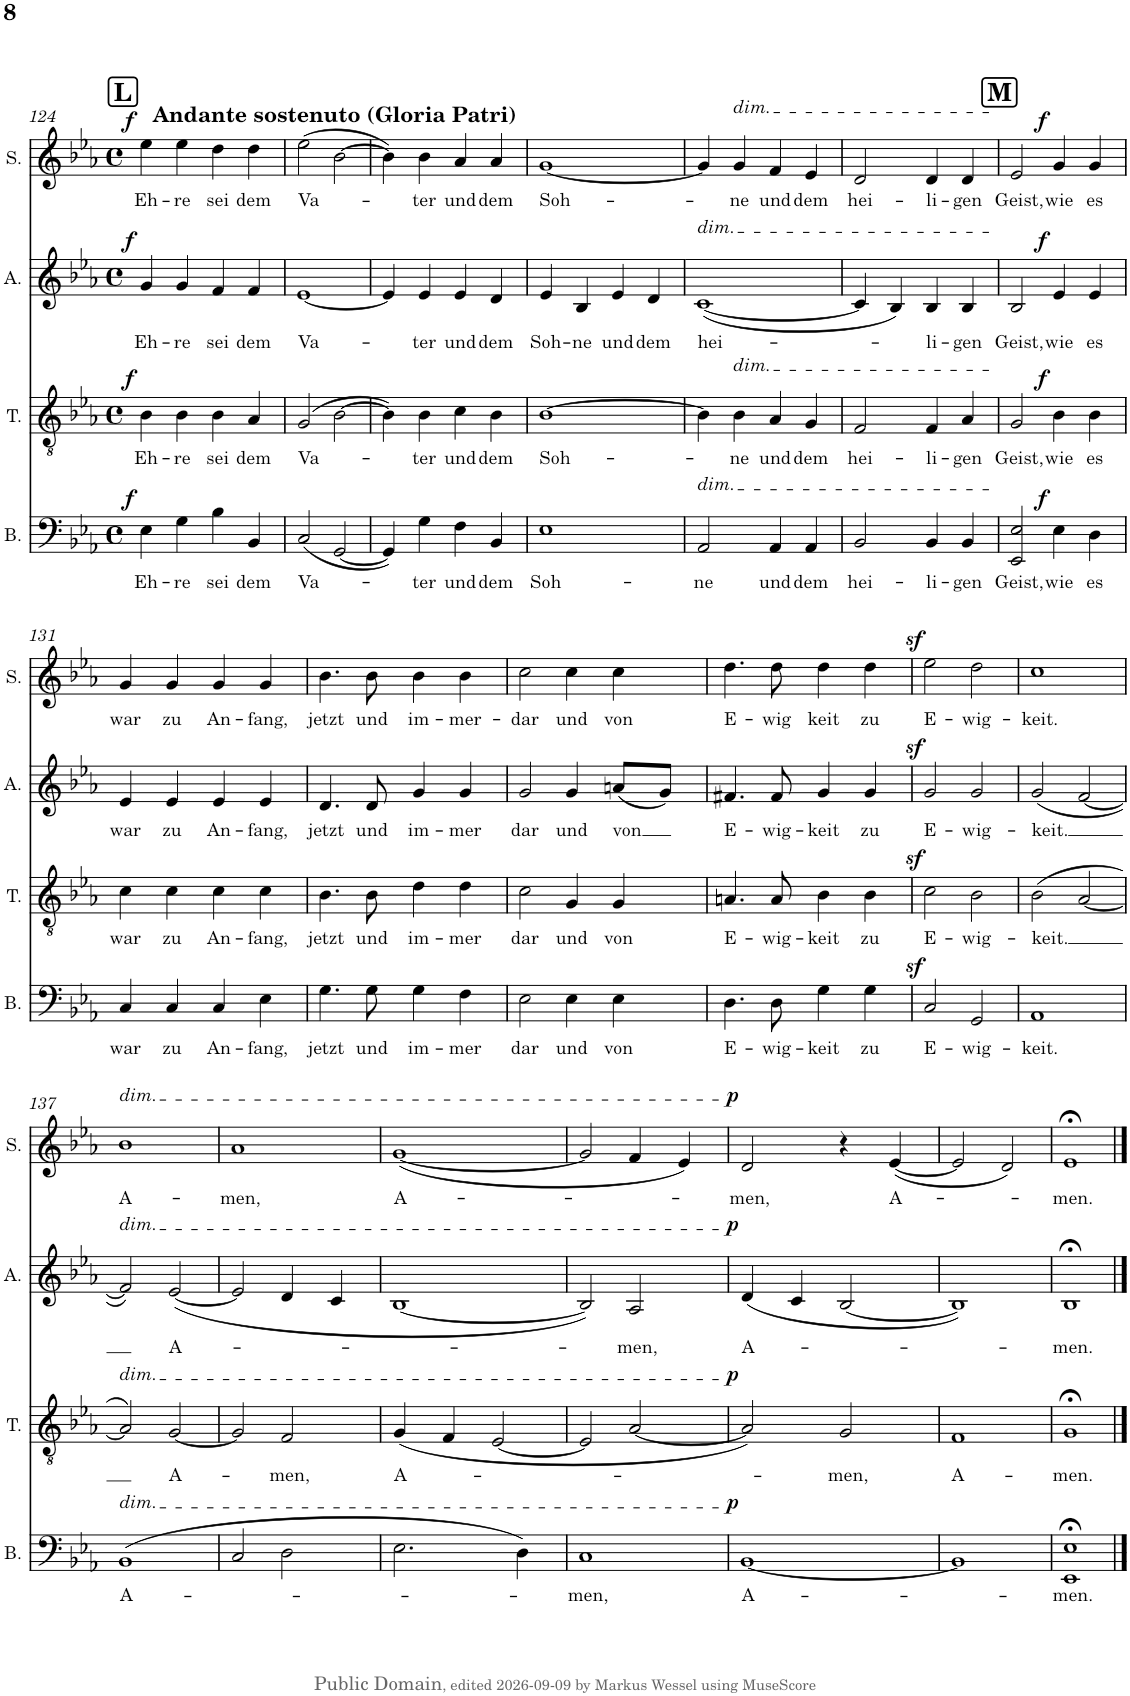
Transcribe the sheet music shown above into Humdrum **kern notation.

**kern	**text	**dynam	**kern	**text	**dynam	**kern	**text	**dynam	**kern	**text	**dynam
*part4	*part4	*part4	*part3	*part3	*part3	*part2	*part2	*part2	*part1	*part1	*part1
*staff4	*staff4	*staff4	*staff3	*staff3	*staff3	*staff2	*staff2	*staff2	*staff1	*staff1	*staff1
*I"Bass	*	*	*I"Tenor	*	*	*I"Alt	*	*	*I"Sopran	*	*
*I'B.	*	*	*I'T.	*	*	*I'A.	*	*	*I'S.	*	*
!!LO:PB:g=z
*clefF4	*	*	*clefGv2	*	*	*clefG2	*	*	*clefG2	*	*
*Trd1c2	*	*	*Trd1c2	*	*	*Trd1c2	*	*	*Trd1c2	*	*
*k[b-e-a-]	*	*	*k[b-e-a-]	*	*	*k[b-e-a-]	*	*	*k[b-e-a-]	*	*
*M4/4	*	*	*M4/4	*	*	*M4/4	*	*	*M4/4	*	*
*met(c)	*	*	*met(c)	*	*	*met(c)	*	*	*met(c)	*	*
!!LO:REH:place=s1:a:B:cj:fs=14:t=L
=124	=124	=124	=124	=124	=124	=124	=124	=124	=124	=124	=124
!	!	!	!	!	!	!	!	!	!LO:TX:a:B:t=Andante sostenuto (Gloria Patri)	!	!
!	!LO:LY:b	!LO:DY:a	!	!LO:LY:b	!LO:DY:a	!	!LO:LY:b	!LO:DY:a	!	!LO:LY:b	!LO:DY:a
4E-\	Eh-	f	4B-\	Eh-	f	4g/	Eh-	f	4ee-\	Eh-	f
!	!LO:LY:b	!	!	!LO:LY:b	!	!	!LO:LY:b	!	!	!LO:LY:b	!
4G\	-re	.	4B-\	-re	.	4g/	-re	.	4ee-\	-re	.
!	!LO:LY:b	!	!	!LO:LY:b	!	!	!LO:LY:b	!	!	!LO:LY:b	!
4B-\	sei	.	4B-\	sei	.	4f/	sei	.	4dd\	sei	.
!	!LO:LY:b	!	!	!LO:LY:b	!	!	!LO:LY:b	!	!	!LO:LY:b	!
4BB-/	dem	.	4A-/	dem	.	4f/	dem	.	4dd\	dem	.
=125	=125	=125	=125	=125	=125	=125	=125	=125	=125	=125	=125
!	!LO:LY:b	!	!	!LO:LY:b	!	!	!LO:LY:b	!	!	!LO:LY:b	!
(2C/	Va-	.	(2G/	Va-	.	[1e-	Va-	.	(2ee-\	Va-	.
[2GG/	.	.	[2B-\	.	.	.	.	.	[2b-\	.	.
=126	=126	=126	=126	=126	=126	=126	=126	=126	=126	=126	=126
4GG/])	.	.	4B-\])	.	.	4e-/]	.	.	4b-\])	.	.
!	!LO:LY:b	!	!	!LO:LY:b	!	!	!LO:LY:b	!	!	!LO:LY:b	!
4G\	-ter	.	4B-\	-ter	.	4e-/	-ter	.	4b-\	-ter	.
!	!LO:LY:b	!	!	!LO:LY:b	!	!	!LO:LY:b	!	!	!LO:LY:b	!
4F\	und	.	4c\	und	.	4e-/	und	.	4a-/	und	.
!	!LO:LY:b	!	!	!LO:LY:b	!	!	!LO:LY:b	!	!	!LO:LY:b	!
4BB-/	dem	.	4B-\	dem	.	4d/	dem	.	4a-/	dem	.
=127	=127	=127	=127	=127	=127	=127	=127	=127	=127	=127	=127
!	!LO:LY:b	!	!	!LO:LY:b	!	!	!LO:LY:b	!	!	!LO:LY:b	!
1E-	Soh-	.	[1B-	Soh-	.	4e-/	Soh-	.	[1g	Soh-	.
!	!	!	!	!	!	!	!LO:LY:b	!	!	!	!
.	.	.	.	.	.	4B-/	ne	.	.	.	.
!	!	!	!	!	!	!	!LO:LY:b	!	!	!	!
.	.	.	.	.	.	4e-/	und	.	.	.	.
!	!	!	!	!	!	!	!LO:LY:b	!	!	!	!
.	.	.	.	.	.	4d/	dem	.	.	.	.
=128	=128	=128	=128	=128	=128	=128	=128	=128	=128	=128	=128
!	!	!	!	!	!	!LO:TX:a:i:t=dim.	!	!	!	!	!
!LO:TX:a:i:t=dim.	!	!	!	!	!	!	!	!	!	!	!
!	!LO:LY:b	!	!	!	!	!	!LO:LY:b	!	!	!	!
2AA-/	-ne	.	4B-\]	.	.	([1c	hei-	.	4g/]	.	.
!	!	!	!	!	!	!	!	!	!LO:TX:a:i:t=dim.	!	!
!	!	!	!LO:TX:a:i:t=dim.	!	!	!	!	!	!	!	!
!	!	!	!	!LO:LY:b	!	!	!	!	!	!LO:LY:b	!
.	.	.	4B-\	-ne	.	.	.	.	4g/	-ne	.
!	!LO:LY:b	!	!	!LO:LY:b	!	!	!	!	!	!LO:LY:b	!
4AA-/	und	.	4A-/	und	.	.	.	.	4f/	und	.
!	!LO:LY:b	!	!	!LO:LY:b	!	!	!	!	!	!LO:LY:b	!
4AA-/	dem	.	4G/	dem	.	.	.	.	4e-/	dem	.
=129	=129	=129	=129	=129	=129	=129	=129	=129	=129	=129	=129
!	!LO:LY:b	!	!	!LO:LY:b	!	!	!	!	!	!LO:LY:b	!
2BB-/	hei-	.	2F/	hei-	.	4c/]	.	.	2d/	hei-	.
.	.	.	.	.	.	4B-/)	.	.	.	.	.
!	!LO:LY:b	!	!	!LO:LY:b	!	!	!LO:LY:b	!	!	!LO:LY:b	!
4BB-/	-li-	.	4F/	-li-	.	4B-/	-li-	.	4d/	-li-	.
!	!LO:LY:b	!	!	!LO:LY:b	!	!	!LO:LY:b	!	!	!LO:LY:b	!
4BB-/	-gen	.	4A-/	-gen	.	4B-/	-gen	.	4d/	-gen	.
!!LO:REH:place=s1:a:B:cj:fs=14:t=M
=130	=130	=130	=130	=130	=130	=130	=130	=130	=130	=130	=130
!	!LO:LY:b	!	!	!LO:LY:b	!	!	!LO:LY:b	!	!	!LO:LY:b	!
2EE-/ 2E-/	Geist,	.	2G/	Geist,	.	2B-/	Geist,	.	2e-/	Geist,	.
!	!LO:LY:b	!LO:DY:a	!	!LO:LY:b	!LO:DY:a	!	!LO:LY:b	!LO:DY:a	!	!LO:LY:b	!LO:DY:a
4E-\	wie	f	4B-\	wie	f	4e-/	wie	f	4g/	wie	f
!	!LO:LY:b	!	!	!LO:LY:b	!	!	!LO:LY:b	!	!	!LO:LY:b	!
4D\	es	.	4B-\	es	.	4e-/	es	.	4g/	es	.
!!LO:LB:g=z
=131	=131	=131	=131	=131	=131	=131	=131	=131	=131	=131	=131
!	!LO:LY:b	!	!	!LO:LY:b	!	!	!LO:LY:b	!	!	!LO:LY:b	!
4C/	war	.	4c\	war	.	4e-/	war	.	4g/	war	.
!	!LO:LY:b	!	!	!LO:LY:b	!	!	!LO:LY:b	!	!	!LO:LY:b	!
4C/	zu	.	4c\	zu	.	4e-/	zu	.	4g/	zu	.
!	!LO:LY:b	!	!	!LO:LY:b	!	!	!LO:LY:b	!	!	!LO:LY:b	!
4C/	An-	.	4c\	An-	.	4e-/	An-	.	4g/	An-	.
!	!LO:LY:b	!	!	!LO:LY:b	!	!	!LO:LY:b	!	!	!LO:LY:b	!
4E-\	-fang,	.	4c\	-fang,	.	4e-/	-fang,	.	4g/	-fang,	.
=132	=132	=132	=132	=132	=132	=132	=132	=132	=132	=132	=132
!	!LO:LY:b	!	!	!LO:LY:b	!	!	!LO:LY:b	!	!	!LO:LY:b	!
4.G\	jetzt	.	4.B-\	jetzt	.	4.d/	jetzt	.	4.b-\	jetzt	.
!	!LO:LY:b	!	!	!LO:LY:b	!	!	!LO:LY:b	!	!	!LO:LY:b	!
8G\	und	.	8B-\	und	.	8d/	und	.	8b-\	und	.
!	!LO:LY:b	!	!	!LO:LY:b	!	!	!LO:LY:b	!	!	!LO:LY:b	!
4G\	im-	.	4d\	im-	.	4g/	im-	.	4b-\	im-	.
!	!LO:LY:b	!	!	!LO:LY:b	!	!	!LO:LY:b	!	!	!LO:LY:b	!
4F\	-mer	.	4d\	-mer	.	4g/	-mer	.	4b-\	-mer-	.
=133	=133	=133	=133	=133	=133	=133	=133	=133	=133	=133	=133
!	!LO:LY:b	!	!	!LO:LY:b	!	!	!LO:LY:b	!	!	!LO:LY:b	!
2E-\	dar	.	2c\	dar	.	2g/	dar	.	2cc\	-dar	.
!	!LO:LY:b	!	!	!LO:LY:b	!	!	!LO:LY:b	!	!	!LO:LY:b	!
4E-\	und	.	4G/	und	.	4g/	und	.	4cc\	und	.
!	!LO:LY:b	!	!	!LO:LY:b	!	!	!LO:LY:b	!	!	!LO:LY:b	!
4E-\	von	.	4G/	von	.	(8an/L	von	.	4cc\	von	.
.	.	.	.	.	.	8g/J)	.	.	.	.	.
=134	=134	=134	=134	=134	=134	=134	=134	=134	=134	=134	=134
!	!LO:LY:b	!	!	!LO:LY:b	!	!	!LO:LY:b	!	!	!LO:LY:b	!
4.D\	E-	.	4.An/	E-	.	4.f#X/	E-	.	4.dd\	E-	.
!	!LO:LY:b	!	!	!LO:LY:b	!	!	!LO:LY:b	!	!	!LO:LY:b	!
8D\	-wig-	.	8A/	-wig-	.	8f#/	-wig-	.	8dd\	-wig	.
!	!LO:LY:b	!	!	!LO:LY:b	!	!	!LO:LY:b	!	!	!LO:LY:b	!
4G\	-keit	.	4B-\	-keit	.	4g/	-keit	.	4dd\	keit	.
!	!LO:LY:b	!	!	!LO:LY:b	!	!	!LO:LY:b	!	!	!LO:LY:b	!
4G\	zu	.	4B-\	zu	.	4g/	zu	.	4dd\	zu	.
=135	=135	=135	=135	=135	=135	=135	=135	=135	=135	=135	=135
!	!LO:LY:b	!	!	!LO:LY:b	!	!	!LO:LY:b	!	!	!LO:LY:b	!
2Cz>/	E-	.	2cz>\	E-	.	2gz>/	E-	.	2ee-z>\	E-	.
!	!LO:LY:b	!	!	!LO:LY:b	!	!	!LO:LY:b	!	!	!LO:LY:b	!
2GG/	-wig-	.	2B-\	-wig-	.	2g/	-wig-	.	2dd\	-wig-	.
=136	=136	=136	=136	=136	=136	=136	=136	=136	=136	=136	=136
!	!LO:LY:b	!	!	!LO:LY:b	!	!	!LO:LY:b	!	!	!LO:LY:b	!
1AA-	-keit.	.	(2B-\	-keit.	.	(2g/	-keit.	.	1cc	-keit.	.
.	.	.	[2A-/	.	.	[2f/	.	.	.	.	.
!!LO:LB:g=z
=137	=137	=137	=137	=137	=137	=137	=137	=137	=137	=137	=137
!	!	!	!	!	!	!	!	!	!LO:TX:a:i:t=dim.	!	!
!	!	!	!	!	!	!LO:TX:a:i:t=dim.	!	!	!	!	!
!	!	!	!LO:TX:a:i:t=dim.	!	!	!	!	!	!	!	!
!LO:TX:b:t=Herr, nun lässest du deinen Diener in Frieden fahren,	!	!	!	!	!	!	!	!	!	!	!
!LO:TX:b:t=wie du verheißen hast.	!	!	!	!	!	!	!	!	!	!	!
!LO:TX:b:t=Denn mein Auge hat deinen Heiland gesehn,	!	!	!	!	!	!	!	!	!	!	!
!LO:TX:b:t=den du bereitet vor allen Völkern,	!	!	!	!	!	!	!	!	!	!	!
!LO:TX:b:t=dass er ein Licht sei den Heiden,	!	!	!	!	!	!	!	!	!	!	!
!LO:TX:b:t=und zu Preis und Ehre deines Volkes Israel.	!	!	!	!	!	!	!	!	!	!	!
!LO:TX:b:t=Ehre sei dem Vater und dem Sohne	!	!	!	!	!	!	!	!	!	!	!
!LO:TX:b:t=und dem Heiligen Geist,	!	!	!	!	!	!	!	!	!	!	!
!LO:TX:b:t=wie es war im Anfang, jetzt und immerdar	!	!	!	!	!	!	!	!	!	!	!
!LO:TX:b:t=und von Ewigkeit zu Ewigkeit. Amen.	!	!	!	!	!	!	!	!	!	!	!
!LO:TX:a:i:t=dim.	!	!	!	!	!	!	!	!	!	!	!
!	!LO:LY:b	!	!	!	!	!	!	!	!	!LO:LY:b	!
(1BB-	A-	.	2A-/])	.	.	2f/])	.	.	1b-	A-	.
!	!	!	!	!LO:LY:b	!	!	!LO:LY:b	!	!	!	!
.	.	.	[2G/	A-	.	([2e-/	A-	.	.	.	.
=138	=138	=138	=138	=138	=138	=138	=138	=138	=138	=138	=138
!	!	!	!	!	!	!	!	!	!	!LO:LY:b	!
2C/	.	.	2G/]	.	.	2e-/]	.	.	1a-	-men,	.
!	!	!	!	!LO:LY:b	!	!	!	!	!	!	!
2D\	.	.	2F/	-men,	.	4d/	.	.	.	.	.
.	.	.	.	.	.	4c/	.	.	.	.	.
=139	=139	=139	=139	=139	=139	=139	=139	=139	=139	=139	=139
!	!	!	!	!LO:LY:b	!	!	!	!	!	!LO:LY:b	!
2.E-\	.	.	(4G/	A-	.	[1B-	.	.	([1g	A-	.
.	.	.	4F/	.	.	.	.	.	.	.	.
.	.	.	[2E-/	.	.	.	.	.	.	.	.
4D\)	.	.	.	.	.	.	.	.	.	.	.
=140	=140	=140	=140	=140	=140	=140	=140	=140	=140	=140	=140
!	!LO:LY:b	!	!	!	!	!	!	!	!	!	!
1C	-men,	.	2E-/]	.	.	2B-/])	.	.	2g/]	.	.
!	!	!	!	!	!	!	!LO:LY:b	!	!	!	!
.	.	.	[2A-/	.	.	2A-/	-men,	.	4f/	.	.
.	.	.	.	.	.	.	.	.	4e-/)	.	.
=141	=141	=141	=141	=141	=141	=141	=141	=141	=141	=141	=141
!	!LO:LY:b	!LO:DY:a	!	!	!LO:DY:a	!	!LO:LY:b	!LO:DY:a	!	!LO:LY:b	!LO:DY:a
[1BB-	A-	p	2A-/])	.	p	(4d/	A-	p	2d/	-men,	p
.	.	.	.	.	.	4c/	.	.	.	.	.
!	!	!	!	!LO:LY:b	!	!	!	!	!	!	!
.	.	.	2G/	-men,	.	[2B-/	.	.	4r	.	.
!	!	!	!	!	!	!	!	!	!	!LO:LY:b	!
.	.	.	.	.	.	.	.	.	([4e-/	A-	.
=142	=142	=142	=142	=142	=142	=142	=142	=142	=142	=142	=142
!	!	!	!	!LO:LY:b	!	!	!	!	!	!	!
1BB-]	.	.	1F	A-	.	1B-])	.	.	2e-/]	.	.
.	.	.	.	.	.	.	.	.	2d/)	.	.
=143	=143	=143	=143	=143	=143	=143	=143	=143	=143	=143	=143
!	!LO:LY:b	!	!	!LO:LY:b	!	!	!LO:LY:b	!	!	!LO:LY:b	!
1EE-;< 1E-;<	-men.	.	1G;<	-men.	.	1B-;<	-men.	.	1e-;<	-men.	.
==	==	==	==	==	==	==	==	==	==	==	==
*-	*-	*-	*-	*-	*-	*-	*-	*-	*-	*-	*-
